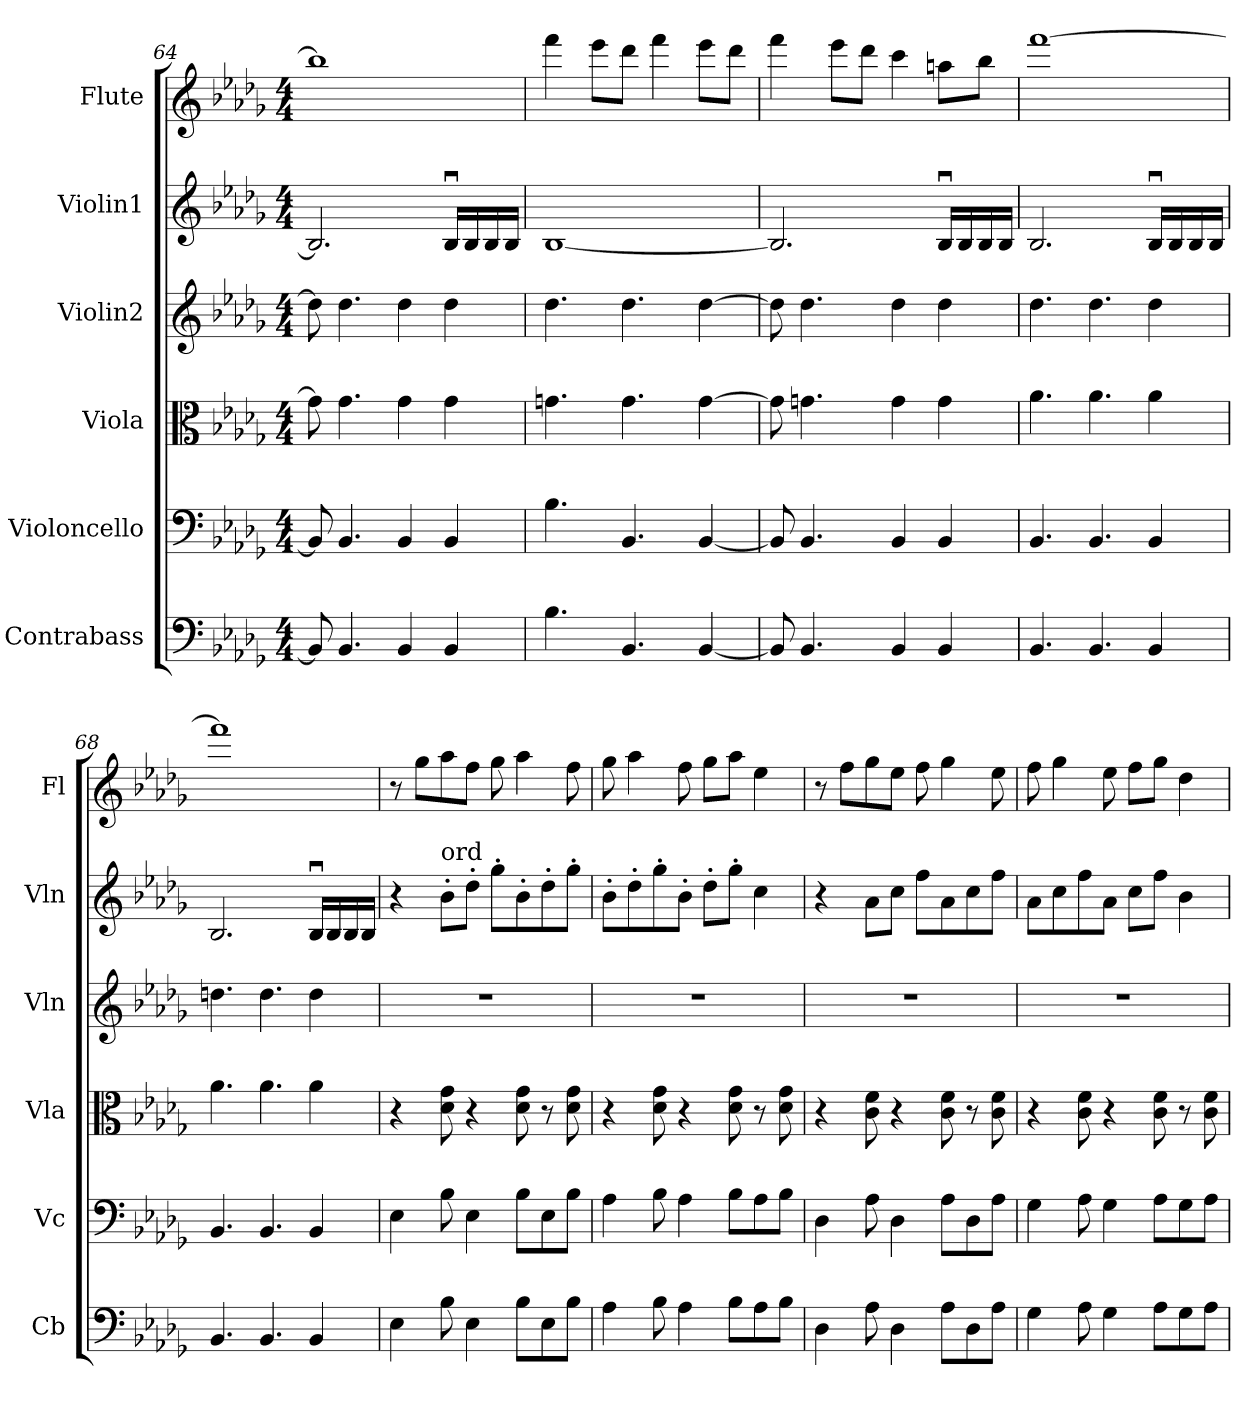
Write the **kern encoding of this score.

**kern	**kern	**kern	**kern	**kern	**kern
*part6	*part5	*part4	*part3	*part2	*part1
*staff6	*staff5	*staff4	*staff3	*staff2	*staff1
*I"Contrabass	*I"Violoncello	*I"Viola	*I"Violin2	*I"Violin1	*I"Flute
*I'Cb	*I'Vc	*I'Vla	*I'Vln	*I'Vln	*I'Fl
*clefF4	*clefF4	*clefC3	*clefG2	*clefG2	*clefG2
*ITrd7c12	*	*	*	*	*
*k[b-e-a-d-g-]	*k[b-e-a-d-g-]	*k[b-e-a-d-g-]	*k[b-e-a-d-g-]	*k[b-e-a-d-g-]	*k[b-e-a-d-g-]
*M4/4	*M4/4	*M4/4	*M4/4	*M4/4	*M4/4
=64	=64	=64	=64	=64	=64
8BBB-/]	8BB-/]	8g-\]	8dd-\]	2.B-/]	1bb-]
4.BBB-/	4.BB-/	4.g-\	4.dd-\	.	.
4BBB-/	4BB-/	4g-\	4dd-\	.	.
4BBB-/	4BB-/	4g-\	4dd-\	16B-u/LL	.
.	.	.	.	16B-/	.
.	.	.	.	16B-/	.
.	.	.	.	16B-/JJ	.
=65	=65	=65	=65	=65	=65
4.BB-\	4.B-\	4.gn\	4.dd-\	[1B-	4fff\
.	.	.	.	.	8eee-\L
4.BBB-/	4.BB-/	4.g\	4.dd-\	.	8ddd-\J
.	.	.	.	.	4fff\
[4BBB-/	[4BB-/	[4g\	[4dd-\	.	8eee-\L
.	.	.	.	.	8ddd-\J
=66	=66	=66	=66	=66	=66
8BBB-/]	8BB-/]	8g\]	8dd-\]	2.B-/]	4fff\
4.BBB-/	4.BB-/	4.gn\	4.dd-\	.	.
.	.	.	.	.	8eee-\L
.	.	.	.	.	8ddd-\J
4BBB-/	4BB-/	4g\	4dd-\	.	4ccc\
4BBB-/	4BB-/	4g\	4dd-\	16B-u/LL	8aan\L
.	.	.	.	16B-/	.
.	.	.	.	16B-/	8bb-\J
.	.	.	.	16B-/JJ	.
=67	=67	=67	=67	=67	=67
4.BBB-/	4.BB-/	4.a-\	4.dd-\	2.B-/	[1fff
4.BBB-/	4.BB-/	4.a-\	4.dd-\	.	.
4BBB-/	4BB-/	4a-\	4dd-\	16B-u/LL	.
.	.	.	.	16B-/	.
.	.	.	.	16B-/	.
.	.	.	.	16B-/JJ	.
!!LO:PB:g=z
=68	=68	=68	=68	=68	=68
4.BBB-/	4.BB-/	4.a-\	4.ddn\	2.B-/	1fff]
4.BBB-/	4.BB-/	4.a-\	4.dd\	.	.
4BBB-/	4BB-/	4a-\	4dd\	16B-u/LL	.
.	.	.	.	16B-/	.
.	.	.	.	16B-/	.
.	.	.	.	16B-/JJ	.
=69	=69	=69	=69	=69	=69
4EE-\	4E-\	4r	1r	4r	8r
.	.	.	.	.	8gg-\L
!	!	!	!	!LO:TX:a:t=ord	!
8BB-\	8B-\	8d-\ 8g-\	.	8b-'\L	8aa-\
4EE-\	4E-\	4r	.	8dd-'\J	8ff\J
.	.	.	.	8gg-'\L	8gg-\
8BB-\L	8B-\L	8d-\ 8g-\	.	8b-'\	4aa-\
8EE-\	8E-\	8r	.	8dd-'\	.
8BB-\J	8B-\J	8d-\ 8g-\	.	8gg-'\J	8ff\
=70	=70	=70	=70	=70	=70
4AA-\	4A-\	4r	1r	8b-'\L	8gg-\
.	.	.	.	8dd-'\	4aa-\
8BB-\	8B-\	8d-\ 8g-\	.	8gg-'\	.
4AA-\	4A-\	4r	.	8b-'\J	8ff\
.	.	.	.	8dd-'\L	8gg-\L
8BB-\L	8B-\L	8d-\ 8g-\	.	8gg-'\J	8aa-\J
8AA-\	8A-\	8r	.	4cc\	4ee-\
8BB-\J	8B-\J	8d-\ 8g-\	.	.	.
=71	=71	=71	=71	=71	=71
4DD-\	4D-\	4r	1r	4r	8r
.	.	.	.	.	8ff\L
8AA-\	8A-\	8c\ 8f\	.	8a-\L	8gg-\
4DD-\	4D-\	4r	.	8cc\J	8ee-\J
.	.	.	.	8ff\L	8ff\
8AA-\L	8A-\L	8c\ 8f\	.	8a-\	4gg-\
8DD-\	8D-\	8r	.	8cc\	.
8AA-\J	8A-\J	8c\ 8f\	.	8ff\J	8ee-\
=72	=72	=72	=72	=72	=72
4GG-\	4G-\	4r	1r	8a-\L	8ff\
.	.	.	.	8cc\	4gg-\
8AA-\	8A-\	8c\ 8f\	.	8ff\	.
4GG-\	4G-\	4r	.	8a-\J	8ee-\
.	.	.	.	8cc\L	8ff\L
8AA-\L	8A-\L	8c\ 8f\	.	8ff\J	8gg-\J
8GG-\	8G-\	8r	.	4b-\	4dd-\
8AA-\J	8A-\J	8c\ 8f\	.	.	.
=	=	=	=	=	=
*-	*-	*-	*-	*-	*-
